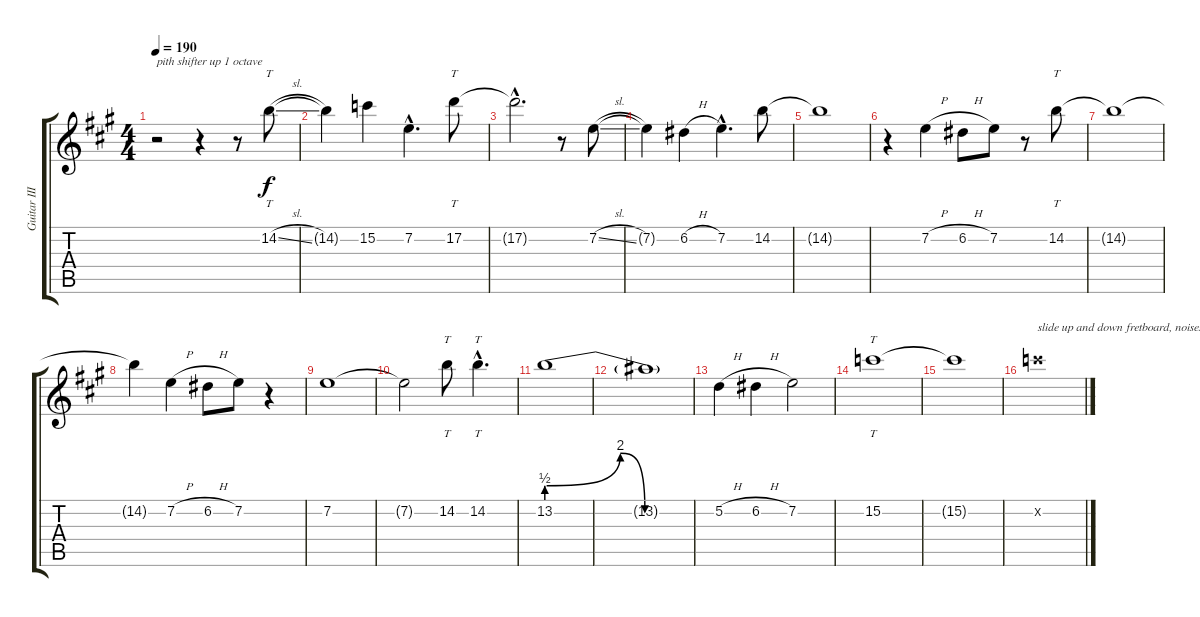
\track ("Guitar III" "Guitar III") {instrument distortionguitar}
\staff {score tabs}
\tuning (D4 A3 F3 C3 G2 D2) {hide}
\ts (4 4)
\tempo 190
\clef g2
\ks a
r.2{txt "pith shifter up 1 octave" dy f volume 13 balance 8 instrument distortionguitar} r.4 r.8 14.2{sl}.8{tt} |
14.2{t}.4 15.2.4 7.2{hac}.4{d} 17.2.8{tt} |
17.2{hac t}.2{d} r.8 7.2{sl}.8 |
7.2{t}.4 6.2{h}.4 7.2{hac}.4{d} 14.2.8 |
14.2{t}.1 |
r.4 7.2{h}.4 6.2{h}.8 7.2.8 r.8 14.2.8{tt} |
14.2{t}.1 |
14.2{t}.4 7.2{h}.4 6.2{h}.8 7.2.8 r.4 |
7.2.1 |
7.2{t}.2 14.2.8{tt} 14.2{hac}.4{tt d} |
13.2{be (custom 0 2 30 8 40 0 60 0)}.1 |
13.2{t}.1 |
5.2{h}.4 6.2{h}.4 7.2.2 |
15.2.1{tt} |
15.2{t}.1 |
15.2{x}.1{txt "slide up and down fretboard, noises"}
